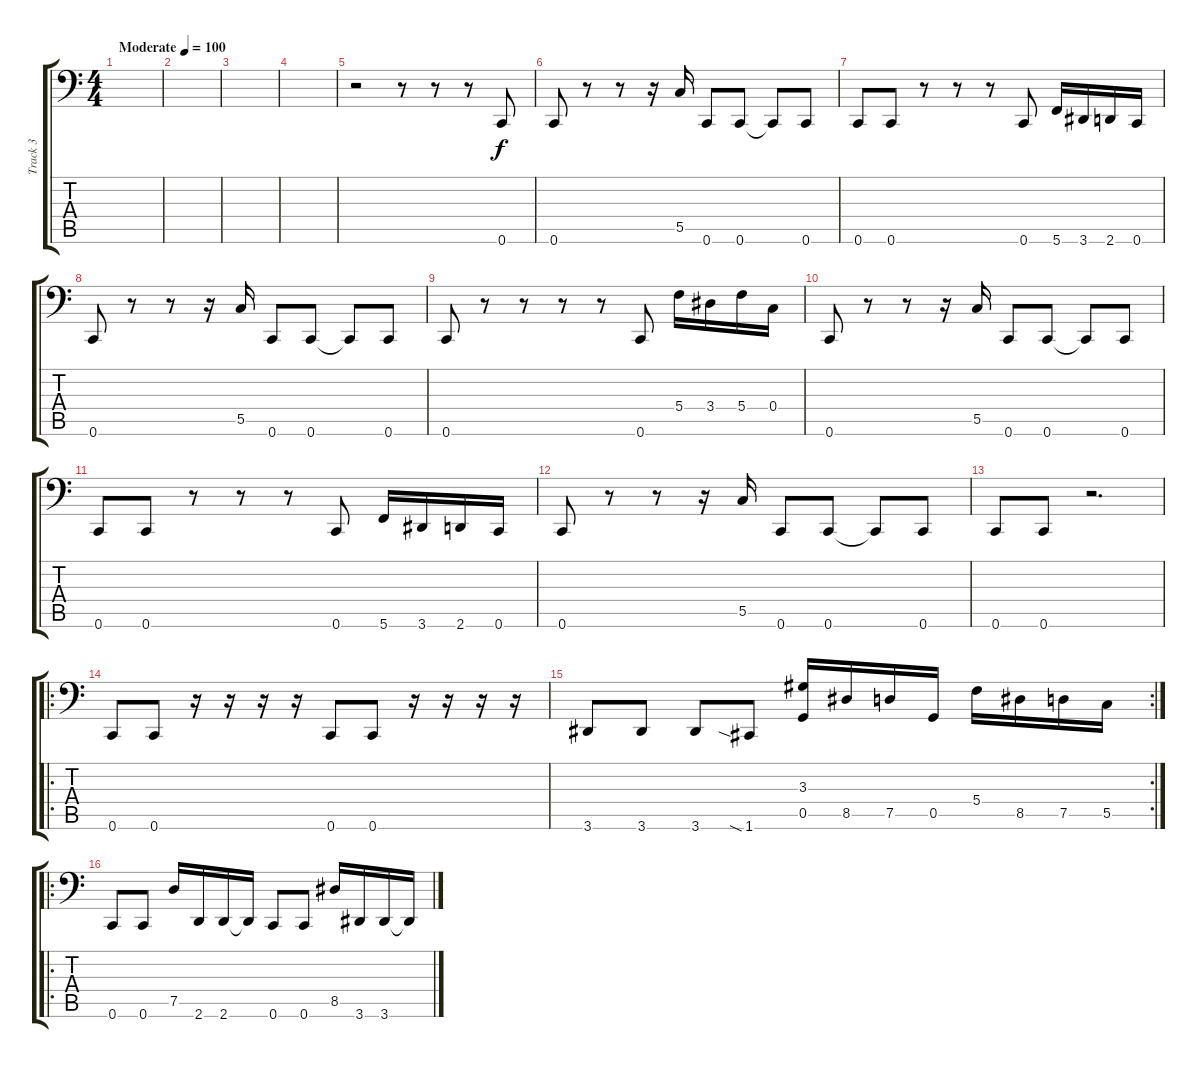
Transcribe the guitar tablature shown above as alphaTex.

\track ("Track 3" "Track 3") {instrument electricbassfinger}
\staff {score tabs}
\tuning (D3 A2 F2 C2 G1 C1) {hide}
\ts (4 4)
\tempo (100 "Moderate")
\clef f4
\ks c
|
|
|
|
r.2 r.8 r.8 r.8 0.6.8 |
0.6.8 r.8 r.8 r.16 5.5.16 0.6.8 0.6.8 0.6{t}.8 0.6.8 |
0.6.8 0.6.8 r.8 r.8 r.8 0.6.8 5.6.16 3.6.16 2.6.16 0.6.16 |
0.6.8 r.8 r.8 r.16 5.5.16 0.6.8 0.6.8 0.6{t}.8 0.6.8 |
0.6.8 r.8 r.8 r.8 r.8 0.6.8 5.4.16 3.4.16 5.4.16 0.4.16 |
0.6.8 r.8 r.8 r.16 5.5.16 0.6.8 0.6.8 0.6{t}.8 0.6.8 |
0.6.8 0.6.8 r.8 r.8 r.8 0.6.8 5.6.16 3.6.16 2.6.16 0.6.16 |
0.6.8 r.8 r.8 r.16 5.5.16 0.6.8 0.6.8 0.6{t}.8 0.6.8 |
0.6.8 0.6.8 r.2{d} |
\ro
0.6.8 0.6.8 r.16 r.16 r.16 r.16 0.6.8 0.6.8 r.16 r.16 r.16 r.16 |
\rc 2
3.6.8 3.6.8 3.6.8 1.6{sia}.8 (3.3 0.5).16 8.5.16 7.5.16 0.5.16 5.4.16 8.5.16 7.5.16 5.5.16 |
\ro
0.6.8 0.6.8 7.5.16 2.6.16 2.6.16 2.6{t}.16 0.6.8 0.6.8 8.5.16 3.6.16 3.6.16 3.6{t}.16
